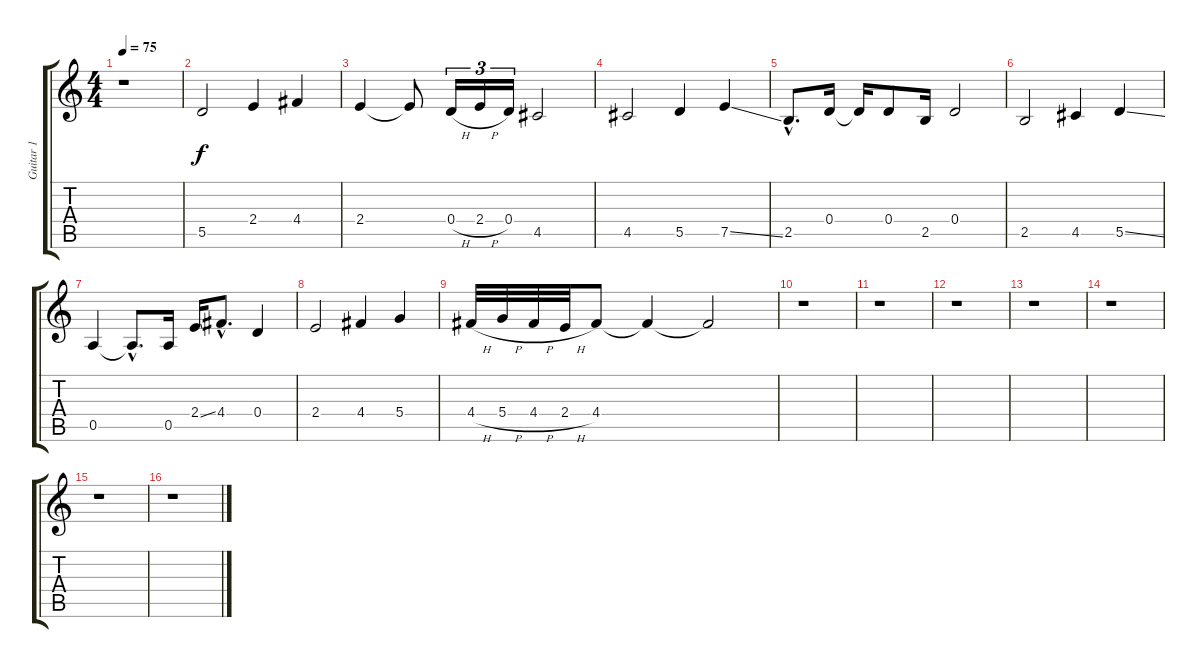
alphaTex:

\track ("Guitar 1" "Guitar 1") {instrument acousticguitarnylon}
\staff {score tabs}
\tuning (E4 B3 G3 D3 A2 E2) {hide}
\ts (4 4)
\tempo 75
\clef g2
\ks c
r.1{dy f} |
5.5.2{instrument acousticguitarnylon} 2.4.4 4.4.4 |
2.4.4 2.4{t}.8 0.4{h}.16{tu (3 2)} 2.4{h}.16{tu (3 2)} 0.4.16{tu (3 2)} 4.5.2 |
4.5.2 5.5.4 7.5{ss}.4 |
2.5{hac}.8{d} 0.4.16 0.4{t}.16 0.4.8 2.5.16 0.4.2 |
2.5.2 4.5.4 5.5{ss}.4 |
0.5.4 0.5{hac t}.8{d} 0.5.16 2.4{ss}.16 4.4{hac}.8{d} 0.4.4 |
2.4.2 4.4.4 5.4.4 |
4.4{h}.32 5.4{h}.32 4.4{h}.32 2.4{h}.32 4.4.8 4.4{t}.4 4.4{t}.2 |
r.1 |
r.1 |
r.1 |
r.1 |
r.1 |
r.1 |
r.1
